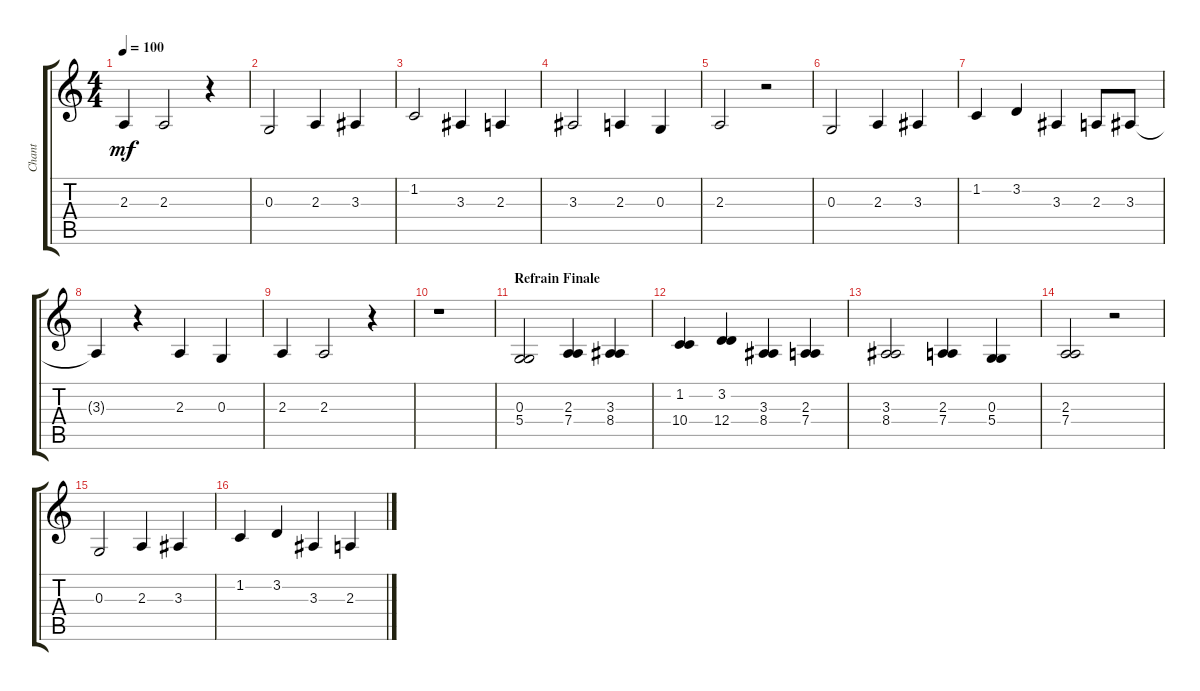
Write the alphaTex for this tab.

\track ("Chant " "Chant ") {instrument flute}
\staff {score tabs}
\tuning (E4 B3 G3 D3 A2 E2) {hide}
\ts (4 4)
\tempo 100
\clef g2
\ks c
2.3.4{dy mf} 2.3.2 r.4 |
0.3.2 2.3.4 3.3.4 |
1.2.2 3.3.4 2.3.4 |
3.3.2 2.3.4 0.3.4 |
2.3.2 r.2 |
0.3.2 2.3.4 3.3.4 |
1.2.4 3.2.4 3.3.4 2.3.8 3.3.8 |
3.3{t}.4 r.4 2.3.4 0.3.4 |
2.3.4 2.3.2 r.4 |
r.1 |
\section ("" "Refrain Finale")
(0.3 5.4).2 (2.3 7.4).4 (3.3 8.4).4 |
(1.2 10.4).4 (3.2 12.4).4 (3.3 8.4).4 (2.3 7.4).4 |
(3.3 8.4).2 (2.3 7.4).4 (0.3 5.4).4 |
(2.3 7.4).2 r.2 |
0.3.2 2.3.4 3.3.4 |
1.2.4 3.2.4{volume 0} 3.3.4 2.3.4
